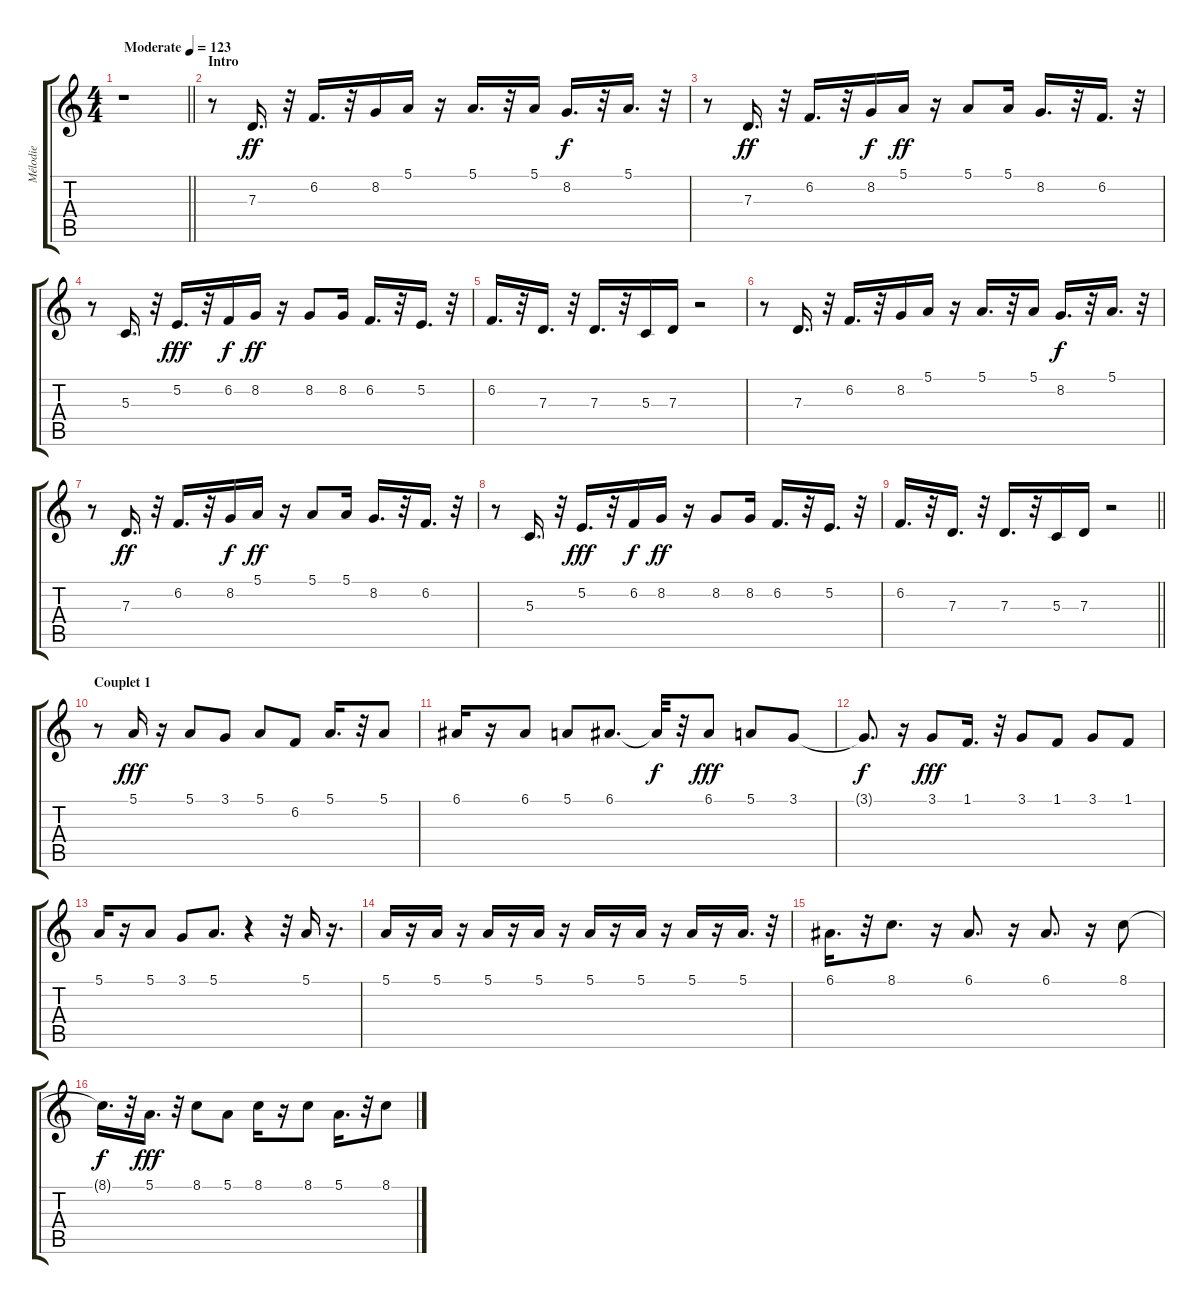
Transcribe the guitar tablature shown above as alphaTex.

\track ("Mélodie" "Mélodie") {instrument trumpet}
\staff {score tabs}
\tuning (E4 B3 G3 D3 A2 E2) {hide}
\ts (4 4)
\tempo (123 "Moderate")
\clef g2
\barLineRight lightlight
\ks c
r.1{dy ff instrument trumpet} |
\section ("" "Intro")
r.8{instrument overdrivenguitar} 7.3.16{d} r.32 6.2.16{d} r.32 8.2.16 5.1.16 r.16 5.1.16{d} r.32 5.1.16 8.2.16{d dy f} r.32 5.1.16{d} r.32 |
r.8 7.3.16{d dy ff} r.32 6.2.16{d} r.32 8.2.16{dy f} 5.1.16{dy ff} r.16 5.1.8 5.1.16 8.2.16{d} r.32 6.2.16{d} r.32 |
r.8 5.3.16{d} r.32 5.2.16{d dy fff} r.32 6.2.16{dy f} 8.2.16{dy ff} r.16 8.2.8 8.2.16 6.2.16{d} r.32 5.2.16{d} r.32 |
6.2.16{d} r.32 7.3.16{d} r.32 7.3.16{d} r.32 5.3.16 7.3.16 r.2 |
r.8 7.3.16{d} r.32 6.2.16{d} r.32 8.2.16 5.1.16 r.16 5.1.16{d} r.32 5.1.16 8.2.16{d dy f} r.32 5.1.16{d} r.32 |
r.8 7.3.16{d dy ff} r.32 6.2.16{d} r.32 8.2.16{dy f} 5.1.16{dy ff} r.16 5.1.8 5.1.16 8.2.16{d} r.32 6.2.16{d} r.32 |
r.8 5.3.16{d} r.32 5.2.16{d dy fff} r.32 6.2.16{dy f} 8.2.16{dy ff} r.16 8.2.8 8.2.16 6.2.16{d} r.32 5.2.16{d} r.32 |
\barLineRight lightlight
6.2.16{d} r.32 7.3.16{d} r.32 7.3.16{d} r.32 5.3.16 7.3.16 r.2 |
\section ("" "Couplet 1")
r.8{instrument trumpet} 5.1.16{dy fff} r.16 5.1.8 3.1.8 5.1.8 6.2.8 5.1.16{d} r.32 5.1.8 |
6.1.16 r.16 6.1.8 5.1.8 6.1.8{d} 6.1{t}.32{dy f} r.32 6.1.8{dy fff} 5.1.8 3.1.8 |
3.1{t}.8{d dy f} r.16 3.1.8{dy fff} 1.1.16{d} r.32 3.1.8 1.1.8 3.1.8 1.1.8 |
5.1.16 r.16 5.1.8 3.1.8 5.1.8{d} r.4 r.32 5.1.16 r.16{d} |
5.1.16 r.16 5.1.16 r.16 5.1.16 r.16 5.1.16 r.16 5.1.16 r.16 5.1.16 r.16 5.1.16 r.16 5.1.16{d} r.32 |
6.1.16{d} r.32 8.1.8{d} r.16 6.1.8{d} r.16 6.1.8{d} r.16 8.1.8 |
8.1{t}.16{d dy f} r.32 5.1.16{d dy fff} r.32 8.1.8 5.1.8 8.1.16 r.16 8.1.8 5.1.16{d} r.32 8.1.8
